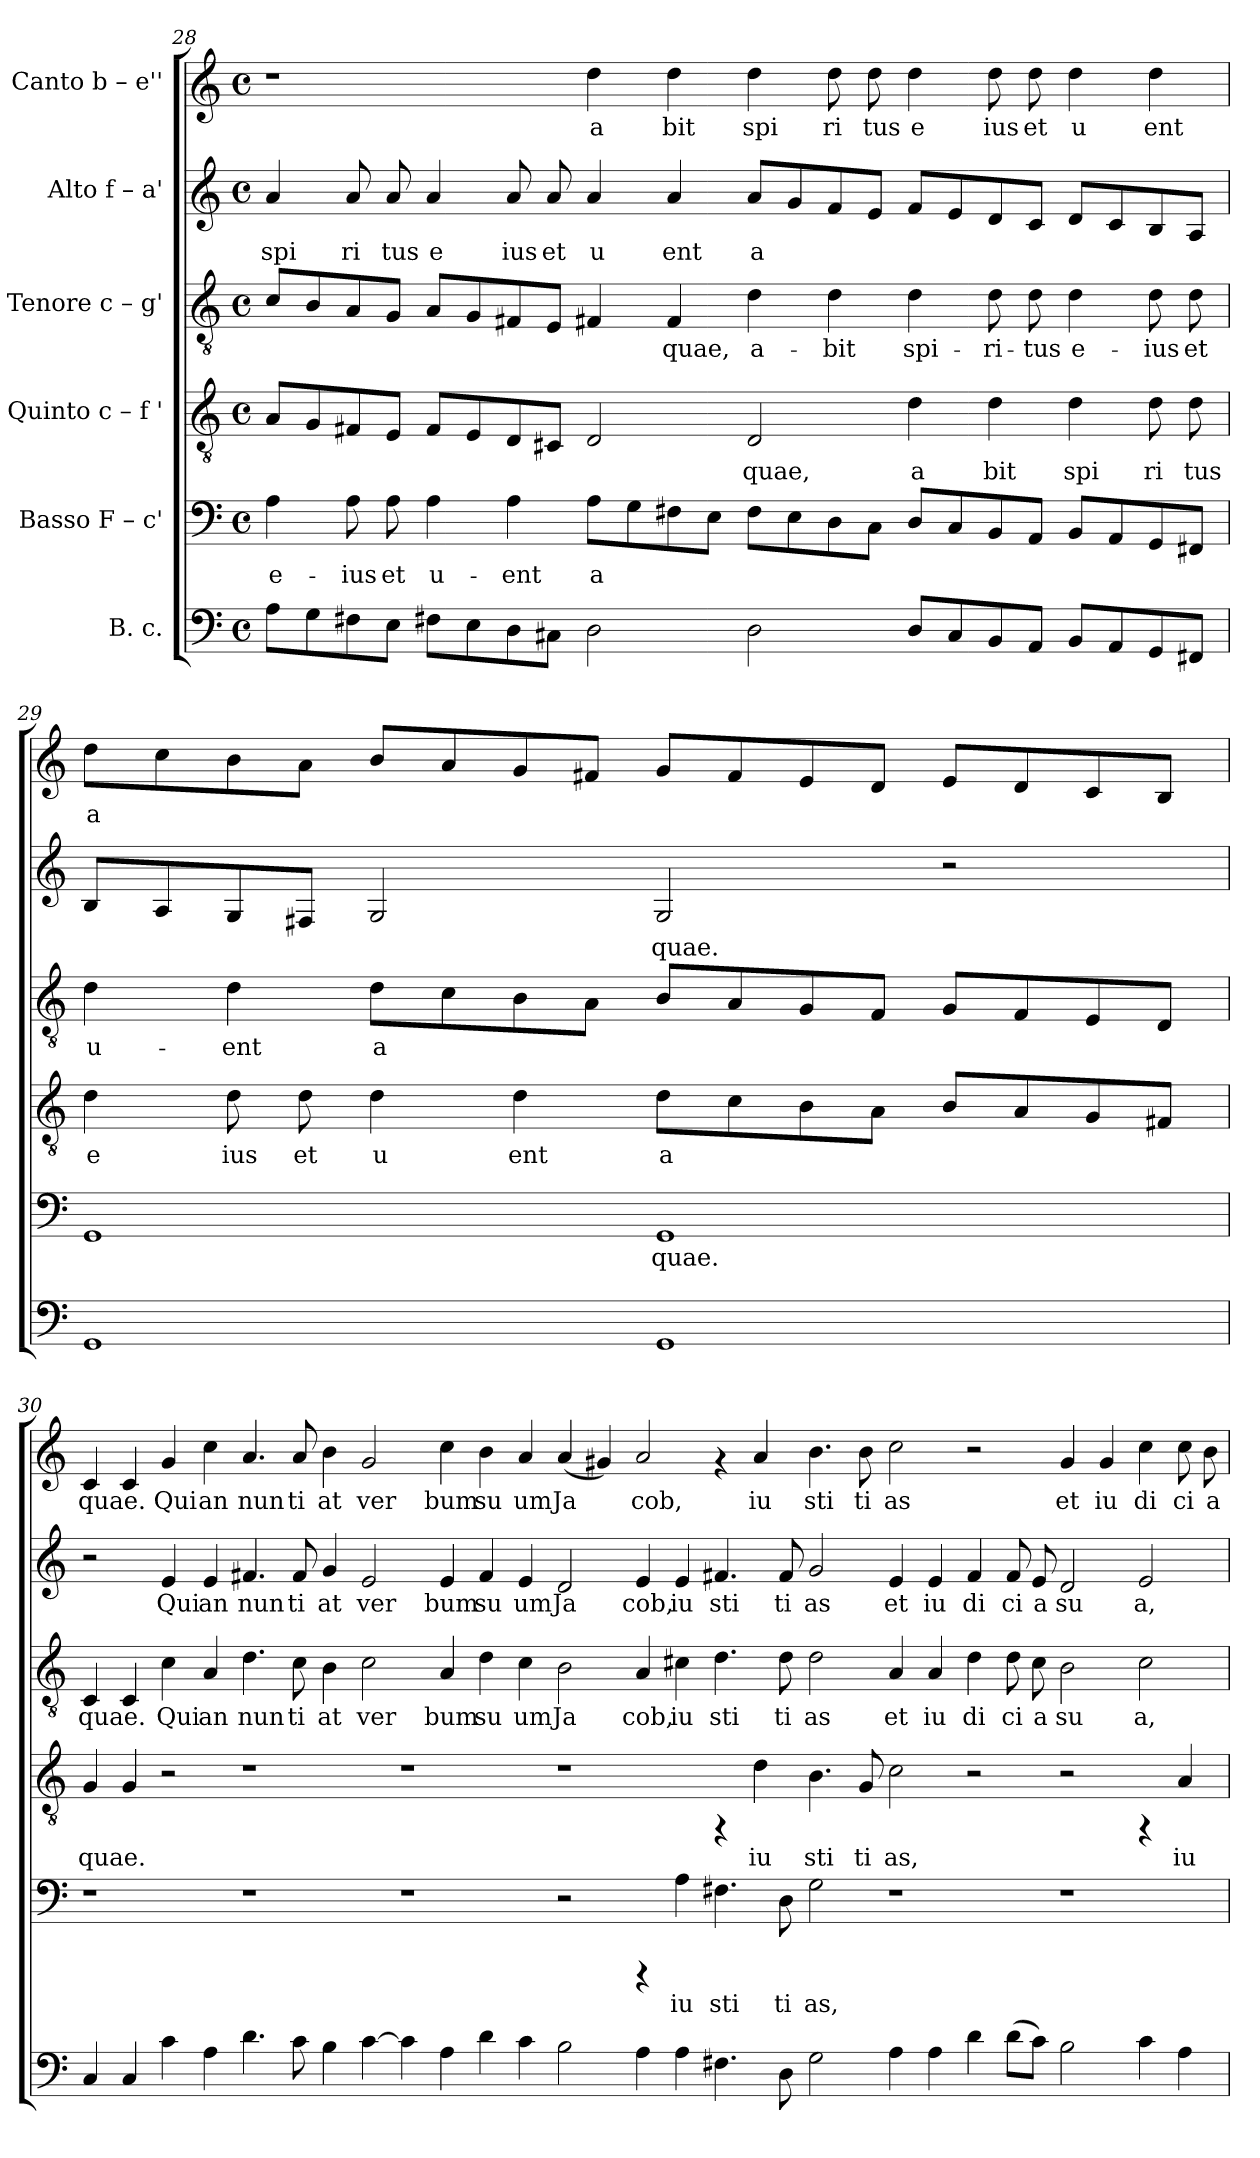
**kern	**kern	**text	**kern	**text	**kern	**text	**kern	**text	**kern	**text
*part6	*part5	*part5	*part4	*part4	*part3	*part3	*part2	*part2	*part1	*part1
*staff6	*staff5	*staff5	*staff4	*staff4	*staff3	*staff3	*staff2	*staff2	*staff1	*staff1
*I"B. c.	*I"Basso  F – c'	*	*I"Quinto  c – f '	*	*I"Tenore  c – g'	*	*I"Alto  f – a'	*	*I"Canto  b – e''	*
!!LO:PB:g=z
*clefF4	*clefF4	*	*clefGv2	*	*clefGv2	*	*clefG2	*	*clefG2	*
*k[]	*k[]	*	*k[]	*	*k[]	*	*k[]	*	*k[]	*
*C:	*C:	*	*C:	*	*C:	*	*C:	*	*C:	*
*M4/4	*M4/4	*	*M4/4	*	*M4/4	*	*M4/4	*	*M4/4	*
*met(c)	*met(c)	*	*met(c)	*	*met(c)	*	*met(c)	*	*met(c)	*
=28	=28	=28	=28	=28	=28	=28	=28	=28	=28	=28
!	!	!LO:LY:b:rj	!	!LO:LY:b:rj	!	!LO:LY:b:rj	!	!LO:LY:b:cj	!	!
8A\L	4A\	e-	8A/L	.	8c/L	--	4a/	spi	1r	.
!	!	!	!	!LO:LY:b:rj	!	!LO:LY:b:rj	!	!	!	!
8G\	.	.	8G/	.	8B/	--	.	.	.	.
!	!	!LO:LY:b:rj	!	!LO:LY:b:rj	!	!LO:LY:b:rj	!	!LO:LY:b:cj	!	!
8F#\	8A\	-ius	8F#X/	.	8A/	--	8a/	ri	.	.
!	!	!LO:LY:b:rj	!	!LO:LY:b:rj	!	!LO:LY:b:rj	!	!LO:LY:b:cj	!	!
8E\J	8A\	et	8E/J	.	8G/J	--	8a/	tus	.	.
!	!	!LO:LY:b:rj	!	!LO:LY:b:rj	!	!LO:LY:b:rj	!	!LO:LY:b:cj	!	!
8F#X\L	4A\	u-	8F#/L	.	8A/L	--	4a/	e	.	.
!	!	!	!	!LO:LY:b:rj	!	!LO:LY:b:rj	!	!	!	!
8E\	.	.	8E/	.	8G/	--	.	.	.	.
!	!	!LO:LY:b:rj	!	!LO:LY:b:rj	!	!LO:LY:b:rj	!	!LO:LY:b:cj	!	!
8D\	4A\	-ent	8D/	.	8F#X/	--	8a/	ius	.	.
!	!	!	!	!LO:LY:b:rj	!	!LO:LY:b:rj	!	!LO:LY:b:cj	!	!
8C#\J	.	.	8C#X/J	.	8E/J	--	8a/	et	.	.
!	!	!LO:LY:b:rj	!	!LO:LY:b:rj	!	!LO:LY:b:rj	!	!LO:LY:b:cj	!	!LO:LY:b:rj
2D\	8A\L	a-	2D/	.	4F#X/	--	4a/	u	4dd\	a
!	!	!LO:LY:b:rj	!	!	!	!	!	!	!	!
.	8G\	--	.	.	.	.	.	.	.	.
!	!	!LO:LY:b:rj	!	!	!	!LO:LY:b:rj	!	!LO:LY:b:cj	!	!LO:LY:b:rj
.	8F#\	--	.	.	4F#/	-quae,	4a/	ent	4dd\	bit
!	!	!LO:LY:b:rj	!	!	!	!	!	!	!	!
.	8E\J	--	.	.	.	.	.	.	.	.
!	!	!LO:LY:b:rj	!	!LO:LY:b:rj	!	!LO:LY:b:rj	!	!LO:LY:b:cj	!	!LO:LY:b:rj
2D\	8F#\L	--	2D/	quae,	4d\	a-	8a/L	a	4dd\	spi
!	!	!LO:LY:b:rj	!	!	!	!	!	!LO:LY:b:cj	!	!
.	8E\	--	.	.	.	.	8g/	.	.	.
!	!	!LO:LY:b:rj	!	!	!	!LO:LY:b:rj	!	!LO:LY:b:cj	!	!LO:LY:b:rj
.	8D\	--	.	.	4d\	-bit	8f/	.	8dd\	ri
!	!	!LO:LY:b:rj	!	!	!	!	!	!LO:LY:b:cj	!	!LO:LY:b:rj
.	8C\J	--	.	.	.	.	8e/J	.	8dd\	tus
!	!	!LO:LY:b:rj	!	!LO:LY:b:rj	!	!LO:LY:b:rj	!	!LO:LY:b:cj	!	!LO:LY:b:rj
8D/L	8D/L	--	4d\	a	4d\	spi-	8f/L	.	4dd\	e
!	!	!LO:LY:b:rj	!	!	!	!	!	!LO:LY:b:cj	!	!
8C#/	8C/	--	.	.	.	.	8e/	.	.	.
!	!	!LO:LY:b:rj	!	!LO:LY:b:rj	!	!LO:LY:b:rj	!	!LO:LY:b:cj	!	!LO:LY:b:rj
8BB/	8BB/	--	4d\	bit	8d\	-ri-	8d/	.	8dd\	ius
!	!	!LO:LY:b:rj	!	!	!	!LO:LY:b:rj	!	!LO:LY:b:cj	!	!LO:LY:b:rj
8AA/J	8AA/J	--	.	.	8d\	-tus	8c/J	.	8dd\	et
!	!	!LO:LY:b:rj	!	!LO:LY:b:rj	!	!LO:LY:b:rj	!	!LO:LY:b:cj	!	!LO:LY:b:rj
8BB/L	8BB/L	--	4d\	spi	4d\	e-	8d/L	.	4dd\	u
!	!	!LO:LY:b:rj	!	!	!	!	!	!LO:LY:b:cj	!	!
8AA/	8AA/	--	.	.	.	.	8c/	.	.	.
!	!	!LO:LY:b:rj	!	!LO:LY:b:rj	!	!LO:LY:b:rj	!	!LO:LY:b:cj	!	!LO:LY:b:rj
8GG/	8GG/	--	8d\	ri	8d\	-ius	8B/	.	4dd\	ent
!	!	!LO:LY:b:rj	!	!LO:LY:b:rj	!	!LO:LY:b:rj	!	!LO:LY:b:cj	!	!
8FF#X/J	8FF#X/J	--	8d\	tus	8d\	et	8A/J	.	.	.
=29	=29	=29	=29	=29	=29	=29	=29	=29	=29	=29
!	!	!LO:LY:b:rj	!	!LO:LY:b:rj	!	!LO:LY:b:rj	!	!LO:LY:b:cj	!	!LO:LY:b:rj
1GG	1GG	--	4d\	e	4d\	u-	8B/L	.	8dd\L	a
!	!	!	!	!	!	!	!	!LO:LY:b:cj	!	!LO:LY:b:rj
.	.	.	.	.	.	.	8A/	.	8cc\	.
!	!	!	!	!LO:LY:b:rj	!	!LO:LY:b:rj	!	!LO:LY:b:cj	!	!LO:LY:b:rj
.	.	.	8d\	ius	4d\	-ent	8G/	.	8b\	.
!	!	!	!	!LO:LY:b:rj	!	!	!	!LO:LY:b:cj	!	!LO:LY:b:rj
.	.	.	8d\	et	.	.	8F#/J	.	8a\J	.
!	!	!	!	!LO:LY:b:rj	!	!LO:LY:b:rj	!	!LO:LY:b:cj	!	!LO:LY:b:rj
.	.	.	4d\	u	8d\L	a-	2G/	.	8b/L	.
!	!	!	!	!	!	!LO:LY:b:rj	!	!	!	!LO:LY:b:rj
.	.	.	.	.	8c\	--	.	.	8a/	.
!	!	!	!	!LO:LY:b:rj	!	!LO:LY:b:rj	!	!	!	!LO:LY:b:rj
.	.	.	4d\	ent	8B\	--	.	.	8g/	.
!	!	!	!	!	!	!LO:LY:b:rj	!	!	!	!LO:LY:b:rj
.	.	.	.	.	8A\J	--	.	.	8f#/J	.
!	!	!LO:LY:b:rj	!	!LO:LY:b:rj	!	!LO:LY:b:rj	!	!LO:LY:b:cj	!	!LO:LY:b:rj
1GG	1GG	-quae.	8d\L	a	8B/L	--	2G/	quae.	8g/L	.
!	!	!	!	!LO:LY:b:rj	!	!LO:LY:b:rj	!	!	!	!LO:LY:b:rj
.	.	.	8c\	.	8A/	--	.	.	8f#/	.
!	!	!	!	!LO:LY:b:rj	!	!LO:LY:b:rj	!	!	!	!LO:LY:b:rj
.	.	.	8B\	.	8G/	--	.	.	8e/	.
!	!	!	!	!LO:LY:b:rj	!	!LO:LY:b:rj	!	!	!	!LO:LY:b:rj
.	.	.	8A\J	.	8F/J	--	.	.	8d/J	.
!	!	!	!	!LO:LY:b:rj	!	!LO:LY:b:rj	!	!	!	!LO:LY:b:rj
.	.	.	8B/L	.	8G/L	--	2r	.	8e/L	.
!	!	!	!	!LO:LY:b:rj	!	!LO:LY:b:rj	!	!	!	!LO:LY:b:rj
.	.	.	8A/	.	8F/	--	.	.	8d/	.
!	!	!	!	!LO:LY:b:rj	!	!LO:LY:b:rj	!	!	!	!LO:LY:b:rj
.	.	.	8G/	.	8E/	--	.	.	8c/	.
!	!	!	!	!LO:LY:b:rj	!	!LO:LY:b:rj	!	!	!	!LO:LY:b:rj
.	.	.	8F#/J	.	8D/J	--	.	.	8B/J	.
!!LO:PB:g=z
=30	=30	=30	=30	=30	=30	=30	=30	=30	=30	=30
!	!	!	!	!LO:LY:b:rj	!	!LO:LY:b:rj	!	!	!	!LO:LY:b:rj
4C/	1r	.	4G/	quae.	4C/	-quae.	2r	.	4c/	quae.
!	!	!	!	!LO:LY:b:rj	!	!LO:LY:b:rj	!	!	!	!LO:LY:b:rj
4C/	.	.	4G/	.	4C/	.	.	.	4c/	.
!	!	!	!	!	!	!LO:LY:b:rj	!	!LO:LY:b:cj	!	!LO:LY:b:rj
4c\	.	.	2r	.	4c\	Qui	4e/	Qui	4g/	Qui
!	!	!	!	!	!	!LO:LY:b:rj	!	!LO:LY:b:cj	!	!LO:LY:b:rj
4A\	.	.	.	.	4A/	an	4e/	an	4cc\	an
!	!	!	!	!	!	!LO:LY:b:rj	!	!LO:LY:b:cj	!	!LO:LY:b:rj
4.d\	1r	.	1r	.	4.d\	nun	4.f#X/	nun	4.a/	nun
!	!	!	!	!	!	!LO:LY:b:rj	!	!LO:LY:b:cj	!	!LO:LY:b:rj
8c\	.	.	.	.	8c\	ti	8f#/	ti	8a/	ti
!	!	!	!	!	!	!LO:LY:b:rj	!	!LO:LY:b:cj	!	!LO:LY:b:rj
4B\	.	.	.	.	4B\	at	4g/	at	4b\	at
!	!	!	!	!	!	!LO:LY:b:rj	!	!LO:LY:b:cj	!	!LO:LY:b:rj
[>4c\	.	.	.	.	2c\	ver	2e/	ver	2g/	ver
4c\]	1r	.	1r	.	.	.	.	.	.	.
!	!	!	!	!	!	!LO:LY:b:rj	!	!LO:LY:b:cj	!	!LO:LY:b:rj
4A\	.	.	.	.	4A/	bum	4e/	bum	4cc\	bum
!	!	!	!	!	!	!LO:LY:b:rj	!	!LO:LY:b:cj	!	!LO:LY:b:rj
4d\	.	.	.	.	4d\	su	4f#/	su	4b\	su
!	!	!	!	!	!	!LO:LY:b:rj	!	!LO:LY:b:cj	!	!LO:LY:b:rj
4c\	.	.	.	.	4c\	um	4e/	um	4a/	um
!	!	!	!	!	!	!LO:LY:b:rj	!	!LO:LY:b:cj	!	!LO:LY:b:rj
2B\	2r	.	1r	.	2B\	Ja	2d/	Ja	(<4a/	Ja
!	!	!	!	!	!	!	!	!	!	!LO:LY:b:rj
.	.	.	.	.	.	.	.	.	4g#X/)	.
!	!	!	!	!	!	!LO:LY:b:rj	!	!LO:LY:b:cj	!	!LO:LY:b:rj
4A\	4rCCC	.	.	.	4A/	cob,	4e/	cob,	2a/	cob,
!	!	!LO:LY:b:rj	!	!	!	!LO:LY:b:rj	!	!LO:LY:b:cj	!	!
4A\	4A\	iu	.	.	4c#X\	iu	4e/	iu	.	.
!	!	!LO:LY:b:rj	!	!	!	!LO:LY:b:rj	!	!LO:LY:b:cj	!	!
4.F#X\	4.F#X\	sti	4rFF	.	4.d\	sti	4.f#X/	sti	4rf	.
!	!	!	!	!LO:LY:b:rj	!	!	!	!	!	!LO:LY:b:rj
.	.	.	4d\	iu	.	.	.	.	4a/	iu
!	!	!LO:LY:b:rj	!	!	!	!LO:LY:b:rj	!	!LO:LY:b:cj	!	!
8D\	8D\	ti	.	.	8d\	ti	8f#/	ti	.	.
!	!	!LO:LY:b:rj	!	!LO:LY:b:rj	!	!LO:LY:b:rj	!	!LO:LY:b:cj	!	!LO:LY:b:rj
2G\	2G\	as,	4.B\	sti	2d\	as	2g/	as	4.b\	sti
!	!	!	!	!LO:LY:b:rj	!	!	!	!	!	!LO:LY:b:rj
.	.	.	8G/	ti	.	.	.	.	8b\	ti
!	!	!	!	!LO:LY:b:rj	!	!LO:LY:b:rj	!	!LO:LY:b:cj	!	!LO:LY:b:rj
4A\	1r	.	2c\	as,	4A/	et	4e/	et	2cc\	as
!	!	!	!	!	!	!LO:LY:b:rj	!	!LO:LY:b:cj	!	!
4A\	.	.	.	.	4A/	iu	4e/	iu	.	.
!	!	!	!	!	!	!LO:LY:b:rj	!	!LO:LY:b:cj	!	!
4d\	.	.	2r	.	4d\	di	4f#/	di	2r	.
!	!	!	!	!	!	!LO:LY:b:rj	!	!LO:LY:b:cj	!	!
(<8d\L	.	.	.	.	8d\	ci	8f#/	ci	.	.
!	!	!	!	!	!	!LO:LY:b:rj	!	!LO:LY:b:cj	!	!
8c\J)	.	.	.	.	8c#\	a	8e/	a	.	.
!	!	!	!	!	!	!LO:LY:b:rj	!	!LO:LY:b:cj	!	!LO:LY:b:rj
2B\	1r	.	2r	.	2B\	su	2d/	su	4g#/	et
!	!	!	!	!	!	!	!	!	!	!LO:LY:b:rj
.	.	.	.	.	.	.	.	.	4g#/	iu
!	!	!	!	!	!	!LO:LY:b:rj	!	!LO:LY:b:cj	!	!LO:LY:b:rj
4c\	.	.	4rFF	.	2c#\	a,	2e/	a,	4cc\	di
!	!	!	!	!LO:LY:b:rj	!	!	!	!	!	!LO:LY:b:rj
4A\	.	.	4A/	iu	.	.	.	.	8cc\	ci
!	!	!	!	!	!	!	!	!	!	!LO:LY:b:rj
.	.	.	.	.	.	.	.	.	8b\	a
=	=	=	=	=	=	=	=	=	=	=
*-	*-	*-	*-	*-	*-	*-	*-	*-	*-	*-
